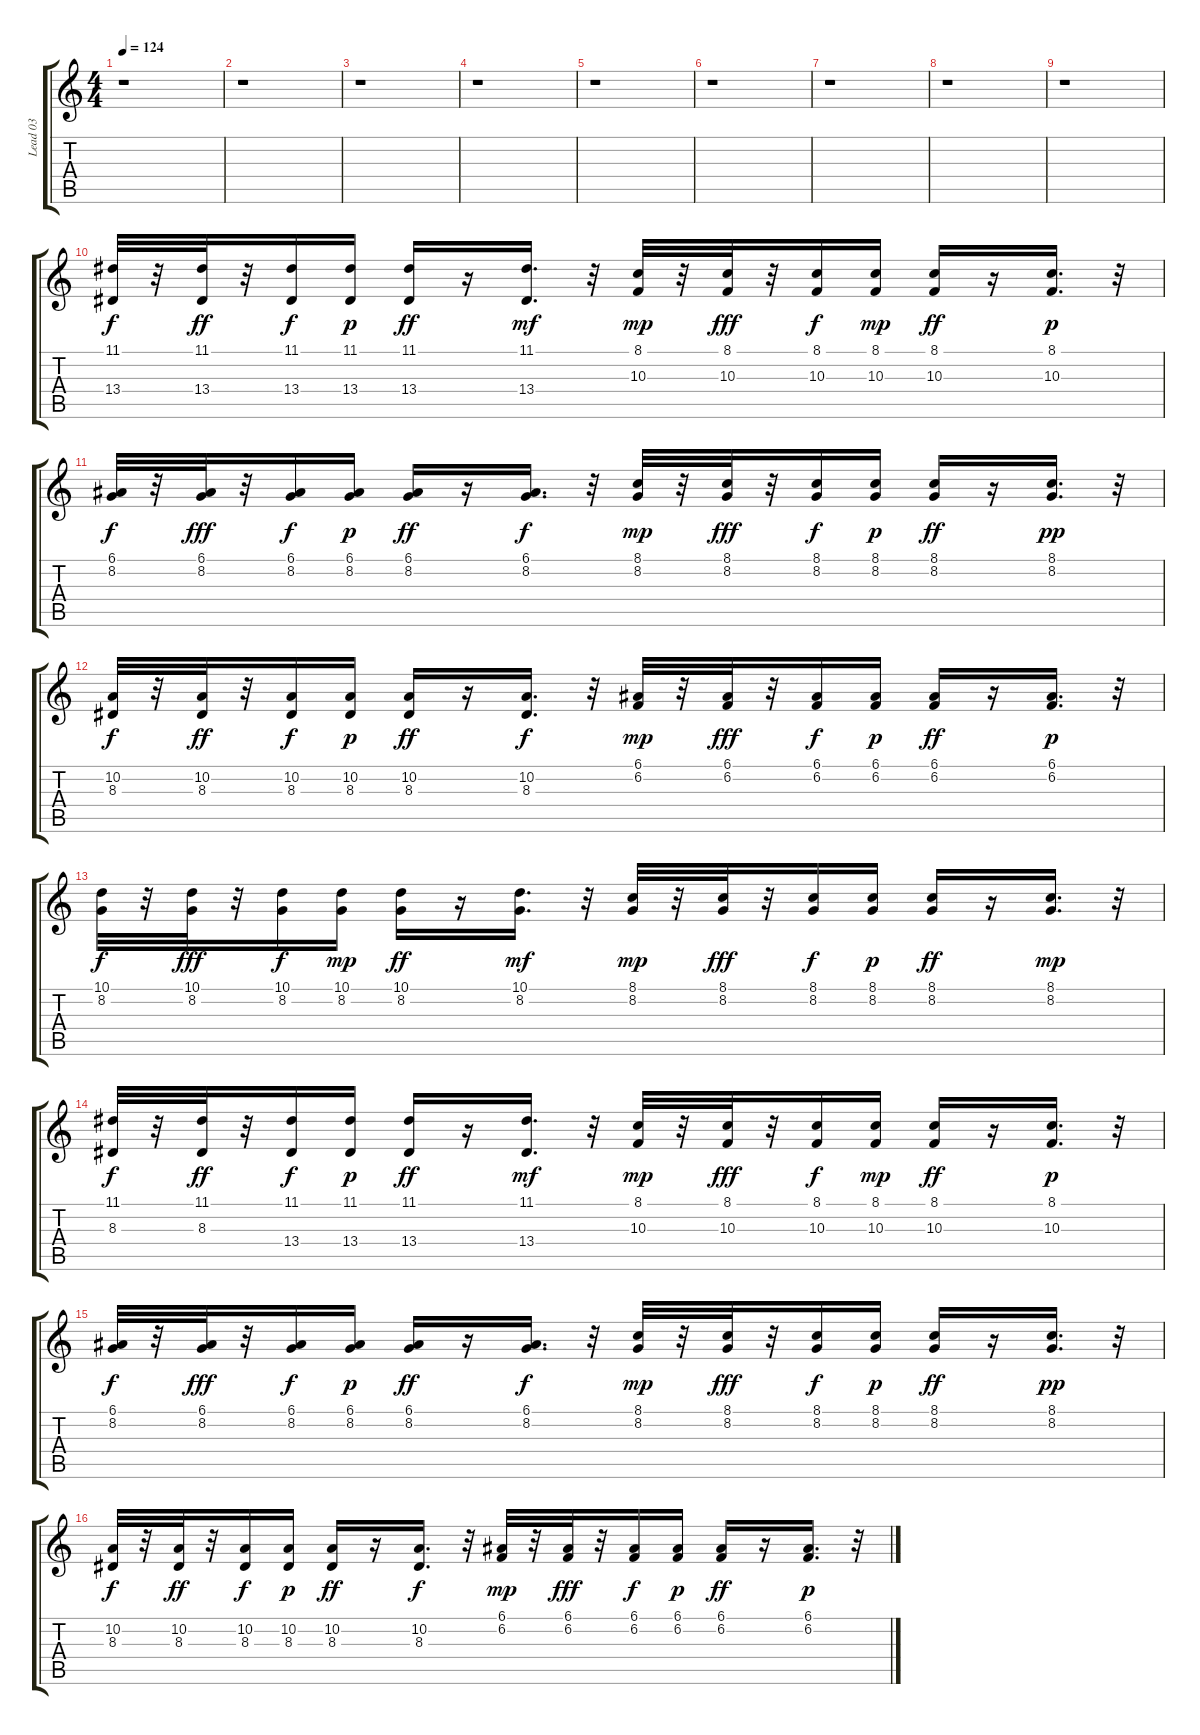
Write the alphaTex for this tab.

\track ("Lead 03" "Lead 03") {instrument lead1square}
\staff {score tabs}
\tuning (E4 B3 G3 D3 A2 E2) {hide}
\ts (4 4)
\tempo 124
\clef g2
\ks c
r.1{dy p} |
r.1 |
r.1 |
r.1 |
r.1 |
r.1 |
r.1 |
r.1 |
r.1 |
(11.1 13.4).32{dy f} r.32 (11.1 13.4).32{dy ff} r.32 (11.1 13.4).16{dy f} (11.1 13.4).16{dy p} (11.1 13.4).16{dy ff} r.16 (11.1 13.4).16{d dy mf} r.32 (8.1 10.3).32{dy mp} r.32 (8.1 10.3).32{dy fff} r.32 (8.1 10.3).16{dy f} (8.1 10.3).16{dy mp} (8.1 10.3).16{dy ff} r.16 (8.1 10.3).16{d dy p} r.32 |
(6.1 8.2).32{dy f} r.32 (6.1 8.2).32{dy fff} r.32 (6.1 8.2).16{dy f} (6.1 8.2).16{dy p} (6.1 8.2).16{dy ff} r.16 (6.1 8.2).16{d dy f} r.32 (8.1 8.2).32{dy mp} r.32 (8.1 8.2).32{dy fff} r.32 (8.1 8.2).16{dy f} (8.1 8.2).16{dy p} (8.1 8.2).16{dy ff} r.16 (8.1 8.2).16{d dy pp} r.32 |
(10.2 8.3).32{dy f} r.32 (10.2 8.3).32{dy ff} r.32 (10.2 8.3).16{dy f} (10.2 8.3).16{dy p} (10.2 8.3).16{dy ff} r.16 (10.2 8.3).16{d dy f} r.32 (6.1 6.2).32{dy mp} r.32 (6.1 6.2).32{dy fff} r.32 (6.1 6.2).16{dy f} (6.1 6.2).16{dy p} (6.1 6.2).16{dy ff} r.16 (6.1 6.2).16{d dy p} r.32 |
(10.1 8.2).32{dy f} r.32 (10.1 8.2).32{dy fff} r.32 (10.1 8.2).16{dy f} (10.1 8.2).16{dy mp} (10.1 8.2).16{dy ff} r.16 (10.1 8.2).16{d dy mf} r.32 (8.1 8.2).32{dy mp} r.32 (8.1 8.2).32{dy fff} r.32 (8.1 8.2).16{dy f} (8.1 8.2).16{dy p} (8.1 8.2).16{dy ff} r.16 (8.1 8.2).16{d dy mp} r.32 |
(11.1 8.3).32{dy f} r.32 (11.1 8.3).32{dy ff} r.32 (11.1 13.4).16{dy f} (11.1 13.4).16{dy p} (11.1 13.4).16{dy ff} r.16 (11.1 13.4).16{d dy mf} r.32 (8.1 10.3).32{dy mp} r.32 (8.1 10.3).32{dy fff} r.32 (8.1 10.3).16{dy f} (8.1 10.3).16{dy mp} (8.1 10.3).16{dy ff} r.16 (8.1 10.3).16{d dy p} r.32 |
(6.1 8.2).32{dy f} r.32 (6.1 8.2).32{dy fff} r.32 (6.1 8.2).16{dy f} (6.1 8.2).16{dy p} (6.1 8.2).16{dy ff} r.16 (6.1 8.2).16{d dy f} r.32 (8.1 8.2).32{dy mp} r.32 (8.1 8.2).32{dy fff} r.32 (8.1 8.2).16{dy f} (8.1 8.2).16{dy p} (8.1 8.2).16{dy ff} r.16 (8.1 8.2).16{d dy pp} r.32 |
(10.2 8.3).32{dy f} r.32 (10.2 8.3).32{dy ff} r.32 (10.2 8.3).16{dy f} (10.2 8.3).16{dy p} (10.2 8.3).16{dy ff} r.16 (10.2 8.3).16{d dy f} r.32 (6.1 6.2).32{dy mp} r.32 (6.1 6.2).32{dy fff} r.32 (6.1 6.2).16{dy f} (6.1 6.2).16{dy p} (6.1 6.2).16{dy ff} r.16 (6.1 6.2).16{d dy p} r.32
